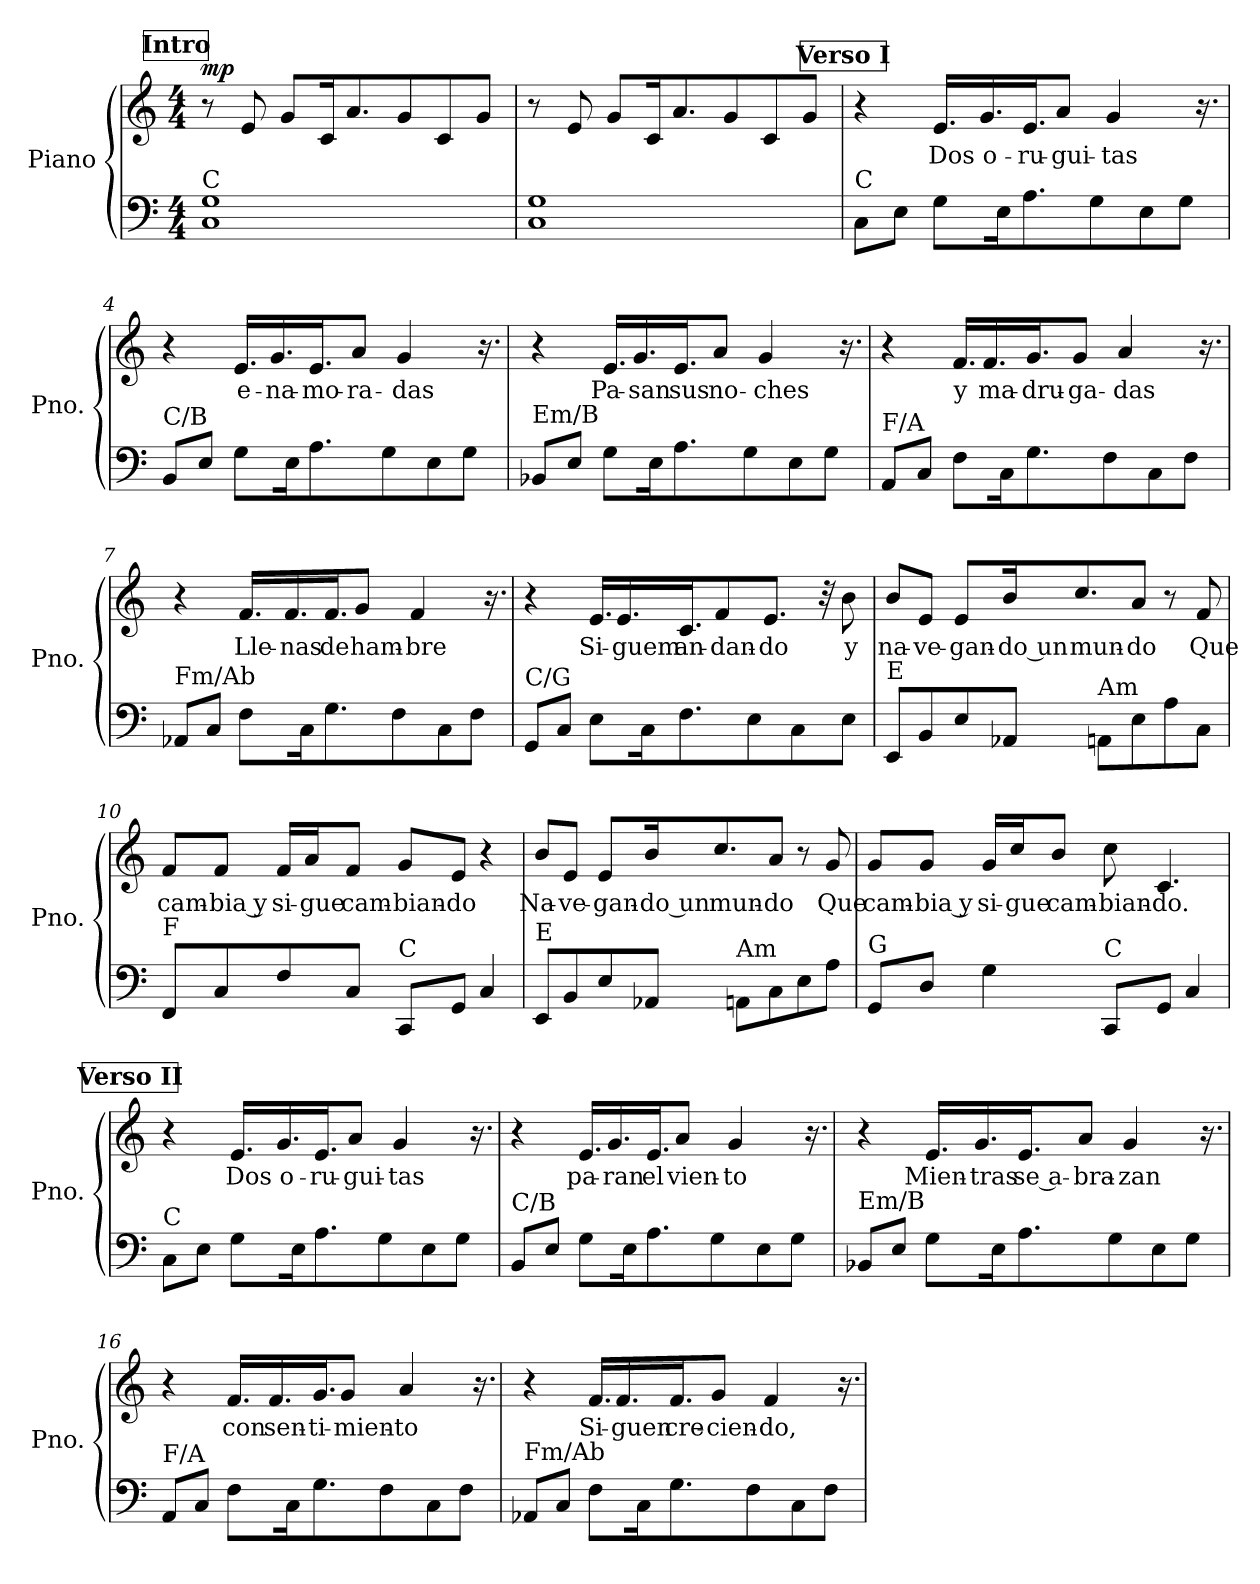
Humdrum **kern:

**kern	**kern	**text	**dynam
*part1	*part1	*part1	*part1
*staff2	*staff1	*staff1	*staff1/2
*I"Piano	*	*	*
*I'Pno.	*	*	*
*clefF4	*clefG2	*	*
*k[]	*k[]	*	*
*M4/4	*M4/4	*	*
*MM95	*MM95	*	*
!!LO:REH:place=s1:a:B:fs=14:t=Intro
=1	=1	=1	=1
!LO:TX:a:t=C	!	!	!
!	!	!	!LO:DY:b=2
1C 1G	8r	.	mp
.	8e/	.	.
.	8g/L	.	.
.	16c/K	.	.
.	8.a/	.	.
.	8g/	.	.
.	8c/	.	.
.	8g/J	.	.
=2	=2	=2	=2
1C 1G	8r	.	.
.	8e/	.	.
.	8g/L	.	.
.	16c/K	.	.
.	8.a/	.	.
.	8g/	.	.
.	8c/	.	.
.	8g/J	.	.
!!LO:REH:place=s1:a:B:fs=14:t=Verso I
=3	=3	=3	=3
!LO:TX:a:t=C	!	!	!
8C\L	4r	.	.
8E\J	.	.	.
!	!	!LO:LY:b	!
8G\L	16.e/LL	Dos	.
!	!	!LO:LY:b	!
.	16.g/	o-	.
16E\K	.	.	.
!	!	!LO:LY:b	!
8.A\	16.e/J	-ru-	.
!	!	!LO:LY:b	!
.	8a/J	-gui-	.
8G\	.	.	.
!	!	!LO:LY:b	!
.	4g/	-tas	.
8E\	.	.	.
8G\J	.	.	.
.	16.r	.	.
=4	=4	=4	=4
!LO:TX:a:t=C/B	!	!	!
8BB/L	4r	.	.
8E/J	.	.	.
!	!	!LO:LY:b	!
8G\L	16.e/LL	e-	.
!	!	!LO:LY:b	!
.	16.g/	-na-	.
16E\K	.	.	.
!	!	!LO:LY:b	!
8.A\	16.e/J	-mo-	.
!	!	!LO:LY:b	!
.	8a/J	-ra-	.
8G\	.	.	.
!	!	!LO:LY:b	!
.	4g/	-das	.
8E\	.	.	.
8G\J	.	.	.
.	16.r	.	.
!!LO:LB:g=z
=5	=5	=5	=5
!LO:TX:a:t=Em/B	!	!	!
8BB-X/L	4r	.	.
8E/J	.	.	.
!	!	!LO:LY:b	!
8G\L	16.e/LL	Pa-	.
!	!	!LO:LY:b	!
.	16.g/	-san	.
16E\K	.	.	.
!	!	!LO:LY:b	!
8.A\	16.e/J	sus	.
!	!	!LO:LY:b	!
.	8a/J	no-	.
8G\	.	.	.
!	!	!LO:LY:b	!
.	4g/	-ches	.
8E\	.	.	.
8G\J	.	.	.
.	16.r	.	.
=6	=6	=6	=6
!LO:TX:a:t=F/A	!	!	!
8AA/L	4r	.	.
8C/J	.	.	.
!	!	!LO:LY:b	!
8F\L	16.f/LL	y	.
!	!	!LO:LY:b	!
.	16.f/	ma-	.
16C\K	.	.	.
!	!	!LO:LY:b	!
8.G\	16.g/J	-dru-	.
!	!	!LO:LY:b	!
.	8g/J	-ga-	.
8F\	.	.	.
!	!	!LO:LY:b	!
.	4a/	-das	.
8C\	.	.	.
8F\J	.	.	.
.	16.r	.	.
=7	=7	=7	=7
!LO:TX:a:t=Fm/Ab	!	!	!
8AA-X/L	4r	.	.
8C/J	.	.	.
!	!	!LO:LY:b	!
8F\L	16.f/LL	Lle-	.
!	!	!LO:LY:b	!
.	16.f/	-nas	.
16C\K	.	.	.
!	!	!LO:LY:b	!
8.G\	16.f/J	de	.
!	!	!LO:LY:b	!
.	8g/J	ham-	.
8F\	.	.	.
!	!	!LO:LY:b	!
.	4f/	-bre	.
8C\	.	.	.
8F\J	.	.	.
.	16.r	.	.
!!LO:LB:g=z
=8	=8	=8	=8
!LO:TX:a:t=C/G	!	!	!
8GG/L	4r	.	.
8C/J	.	.	.
!	!	!LO:LY:b	!
8E\L	16.e/LL	Si-	.
!	!	!LO:LY:b	!
.	16.e/	-guem	.
16C\K	.	.	.
!	!	!LO:LY:b	!
8.F\	16.c/J	an-	.
!	!	!LO:LY:b	!
.	8f/	-dan-	.
8E\	.	.	.
!	!	!LO:LY:b	!
.	8.e/J	-do	.
8C\	.	.	.
.	32r	.	.
!	!	!LO:LY:b	!
8E\J	8b\	y	.
=9	=9	=9	=9
!LO:TX:a:t=E	!	!	!
!	!	!LO:LY:b	!
8EE/L	8b/L	na-	.
!	!	!LO:LY:b	!
8BB/	8e/J	-ve-	.
!	!	!LO:LY:b	!
8E/	8e/L	-gan-	.
!	!	!LO:LY:b	!
8AA-X/J	16b/K	-do un	.
!	!	!LO:LY:b	!
.	8.cc/	mun-	.
!LO:TX:a:t=Am	!	!	!
8AAn\L	.	.	.
!	!	!LO:LY:b	!
8E\	8a/J	-do	.
8A\	8r	.	.
!	!	!LO:LY:b	!
8C\J	8f/	Que	.
=10	=10	=10	=10
!LO:TX:a:t=F	!	!	!
!	!	!LO:LY:b	!
8FF/L	8f/L	cam-	.
!	!	!LO:LY:b	!
8C/	8f/J	-bia y	.
!	!	!LO:LY:b	!
8F/	16f/LL	si-	.
!	!	!LO:LY:b	!
.	16a/J	-gue	.
!	!	!LO:LY:b	!
8C/J	8f/J	cam-	.
!LO:TX:a:t=C	!	!	!
!	!	!LO:LY:b	!
8CC/L	8g/L	-bian-	.
!	!	!LO:LY:b	!
8GG/J	8e/J	-do	.
4C/	4r	.	.
!!LO:LB:g=z
=11	=11	=11	=11
!LO:TX:a:t=E	!	!	!
!	!	!LO:LY:b	!
8EE/L	8b/L	Na-	.
!	!	!LO:LY:b	!
8BB/	8e/J	-ve-	.
!	!	!LO:LY:b	!
8E/	8e/L	-gan-	.
!	!	!LO:LY:b	!
8AA-X/J	16b/K	-do un	.
!	!	!LO:LY:b	!
.	8.cc/	mun-	.
!LO:TX:a:t=Am	!	!	!
8AAn\L	.	.	.
!	!	!LO:LY:b	!
8C\	8a/J	-do	.
8E\	8r	.	.
!	!	!LO:LY:b	!
8A\J	8g/	Que	.
=12	=12	=12	=12
!LO:TX:a:t=G	!	!	!
!	!	!LO:LY:b	!
8GG/L	8g/L	cam-	.
!	!	!LO:LY:b	!
8D/J	8g/J	-bia y	.
!	!	!LO:LY:b	!
4G\	16g/LL	si-	.
!	!	!LO:LY:b	!
.	16cc/J	-gue	.
!	!	!LO:LY:b	!
.	8b/J	cam-	.
!LO:TX:a:t=C	!	!	!
!	!	!LO:LY:b	!
8CC/L	8cc\	-bian-	.
!	!	!LO:LY:b	!
8GG/J	4.c/	-do.	.
4C/	.	.	.
!!LO:REH:place=s1:a:B:fs=14:t=Verso II
=13	=13	=13	=13
!LO:TX:a:t=C	!	!	!
8C\L	4r	.	.
8E\J	.	.	.
!	!	!LO:LY:b	!
8G\L	16.e/LL	Dos	.
!	!	!LO:LY:b	!
.	16.g/	o-	.
16E\K	.	.	.
!	!	!LO:LY:b	!
8.A\	16.e/J	-ru-	.
!	!	!LO:LY:b	!
.	8a/J	-gui-	.
8G\	.	.	.
!	!	!LO:LY:b	!
.	4g/	-tas	.
8E\	.	.	.
8G\J	.	.	.
.	16.r	.	.
!!LO:LB:g=z
=14	=14	=14	=14
!LO:TX:a:t=C/B	!	!	!
8BB/L	4r	.	.
8E/J	.	.	.
!	!	!LO:LY:b	!
8G\L	16.e/LL	pa-	.
!	!	!LO:LY:b	!
.	16.g/	-ran	.
16E\K	.	.	.
!	!	!LO:LY:b	!
8.A\	16.e/J	el	.
!	!	!LO:LY:b	!
.	8a/J	vien-	.
8G\	.	.	.
!	!	!LO:LY:b	!
.	4g/	-to	.
8E\	.	.	.
8G\J	.	.	.
.	16.r	.	.
=15	=15	=15	=15
!LO:TX:a:t=Em/B	!	!	!
8BB-X/L	4r	.	.
8E/J	.	.	.
!	!	!LO:LY:b	!
8G\L	16.e/LL	Mien-	.
!	!	!LO:LY:b	!
.	16.g/	-tras	.
16E\K	.	.	.
!	!	!LO:LY:b	!
8.A\	16.e/J	se a-	.
!	!	!LO:LY:b	!
.	8a/J	-bra-	.
8G\	.	.	.
!	!	!LO:LY:b	!
.	4g/	-zan	.
8E\	.	.	.
8G\J	.	.	.
.	16.r	.	.
=16	=16	=16	=16
!LO:TX:a:t=F/A	!	!	!
8AA/L	4r	.	.
8C/J	.	.	.
!	!	!LO:LY:b	!
8F\L	16.f/LL	con	.
!	!	!LO:LY:b	!
.	16.f/	sen-	.
16C\K	.	.	.
!	!	!LO:LY:b	!
8.G\	16.g/J	-ti-	.
!	!	!LO:LY:b	!
.	8g/J	-mien-	.
8F\	.	.	.
!	!	!LO:LY:b	!
.	4a/	-to	.
8C\	.	.	.
8F\J	.	.	.
.	16.r	.	.
!!LO:PB:g=z
=17	=17	=17	=17
!LO:TX:a:t=Fm/Ab	!	!	!
8AA-X/L	4r	.	.
8C/J	.	.	.
!	!	!LO:LY:b	!
8F\L	16.f/LL	Si-	.
!	!	!LO:LY:b	!
.	16.f/	-guen	.
16C\K	.	.	.
!	!	!LO:LY:b	!
8.G\	16.f/J	cre-	.
!	!	!LO:LY:b	!
.	8g/J	-cien-	.
8F\	.	.	.
!	!	!LO:LY:b	!
.	4f/	-do,	.
8C\	.	.	.
8F\J	.	.	.
.	16.r	.	.
=	=	=	=
*-	*-	*-	*-
